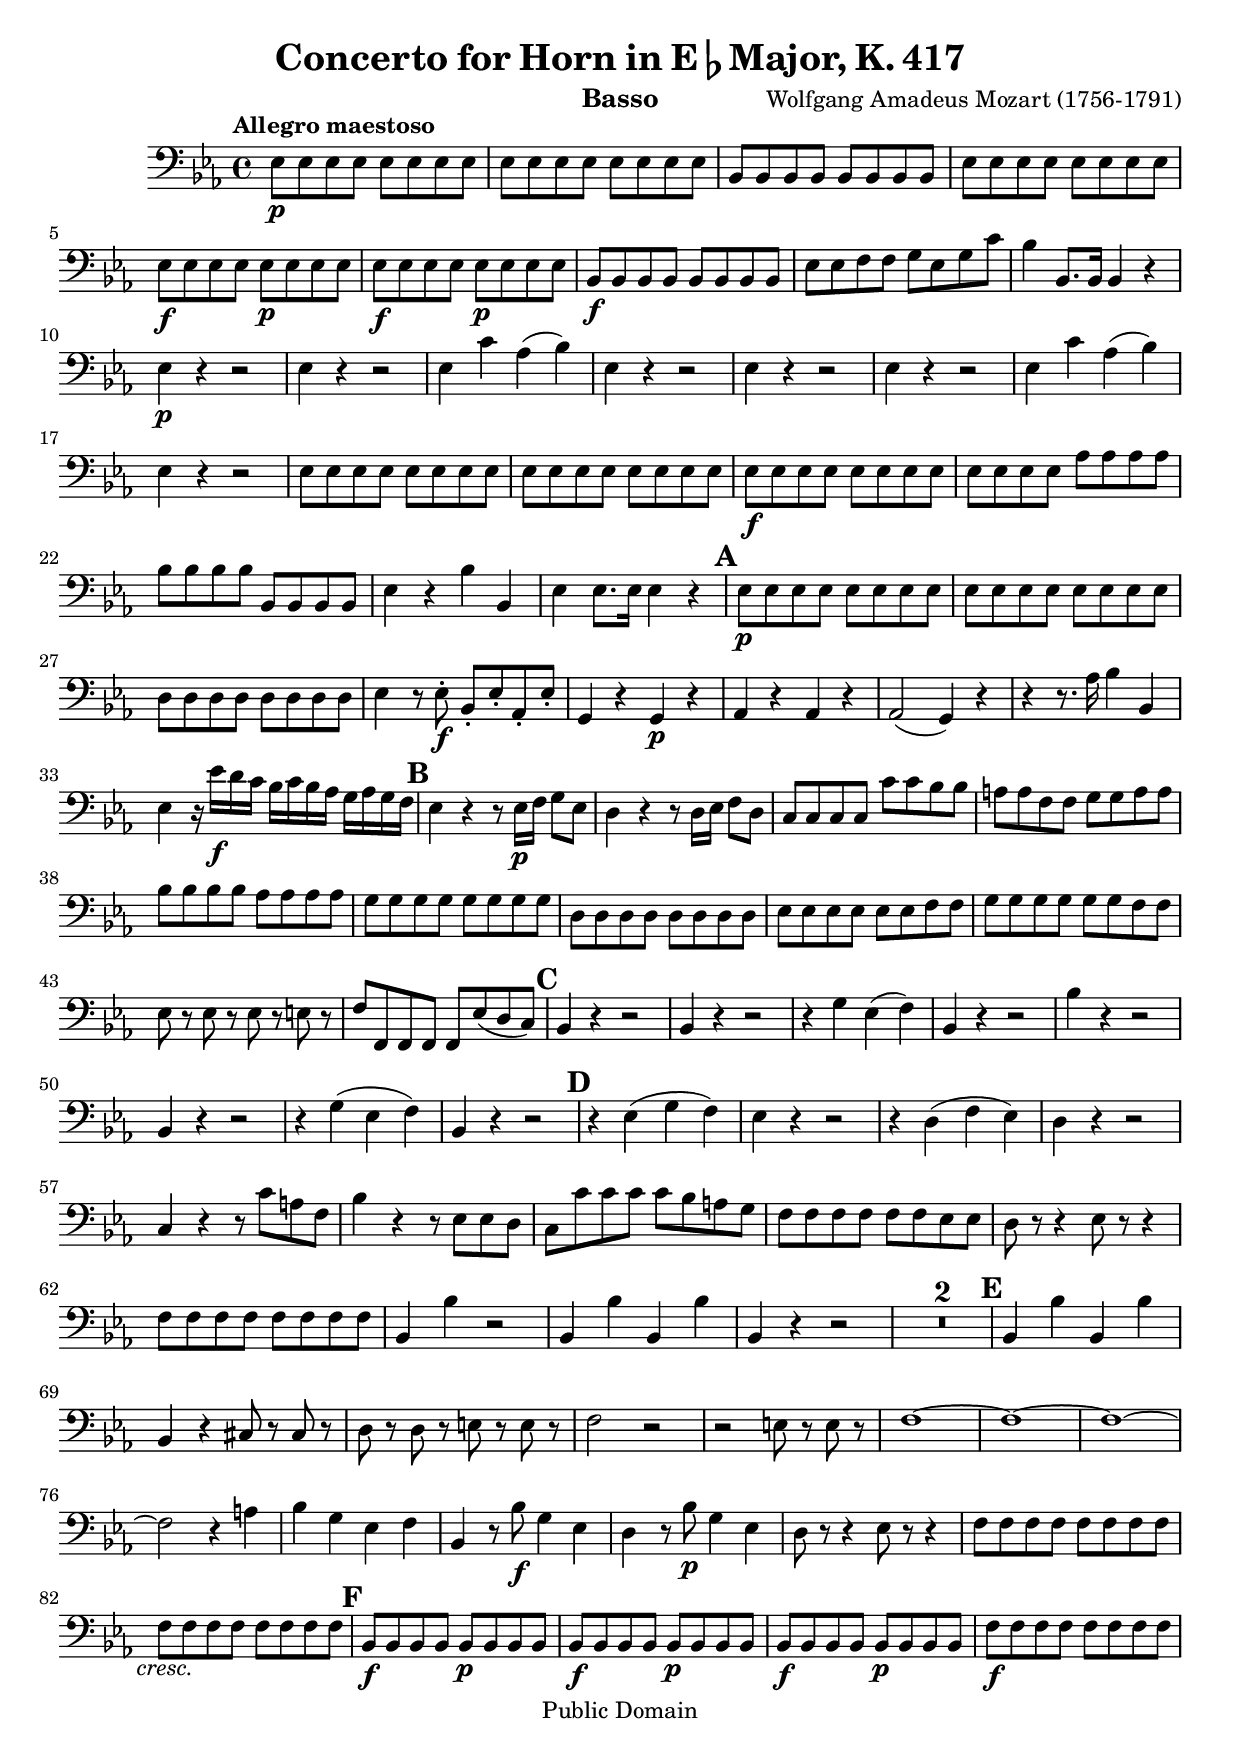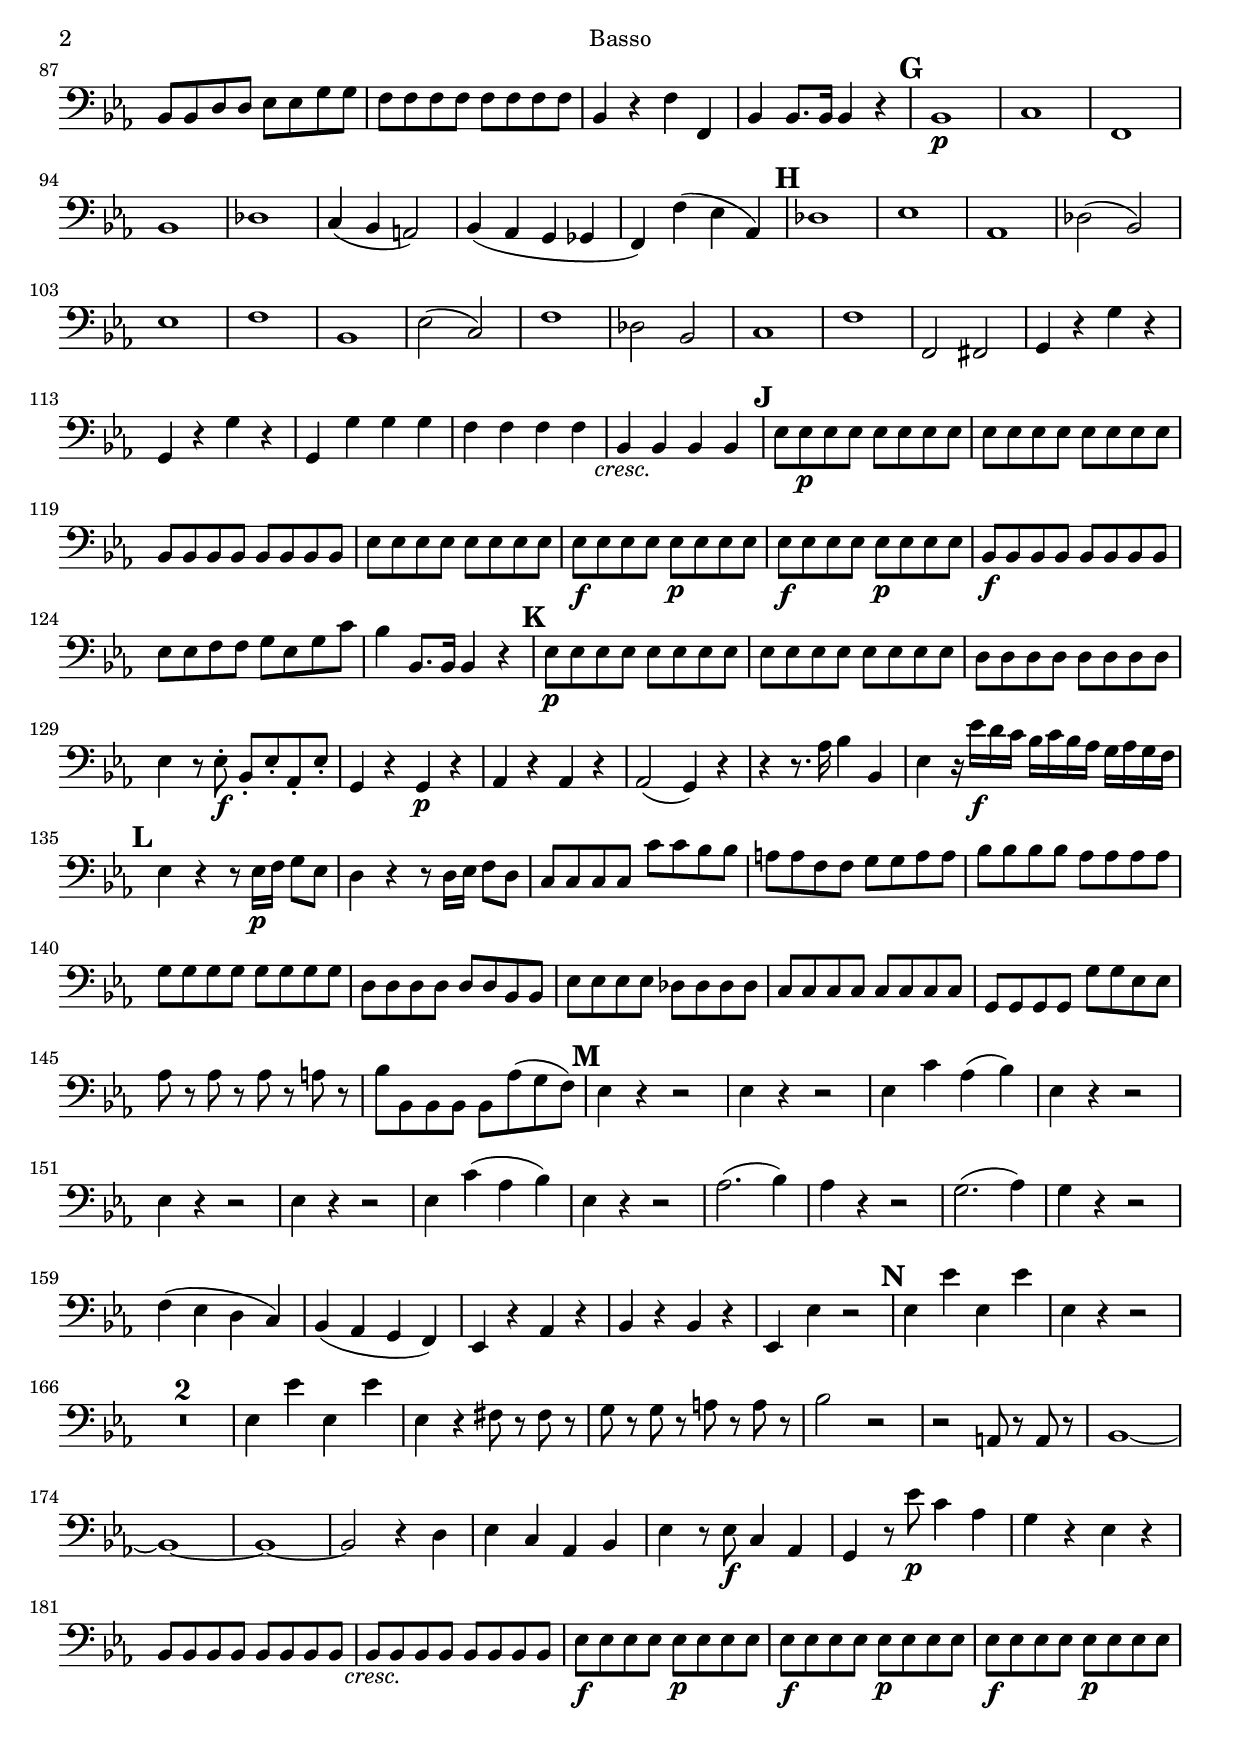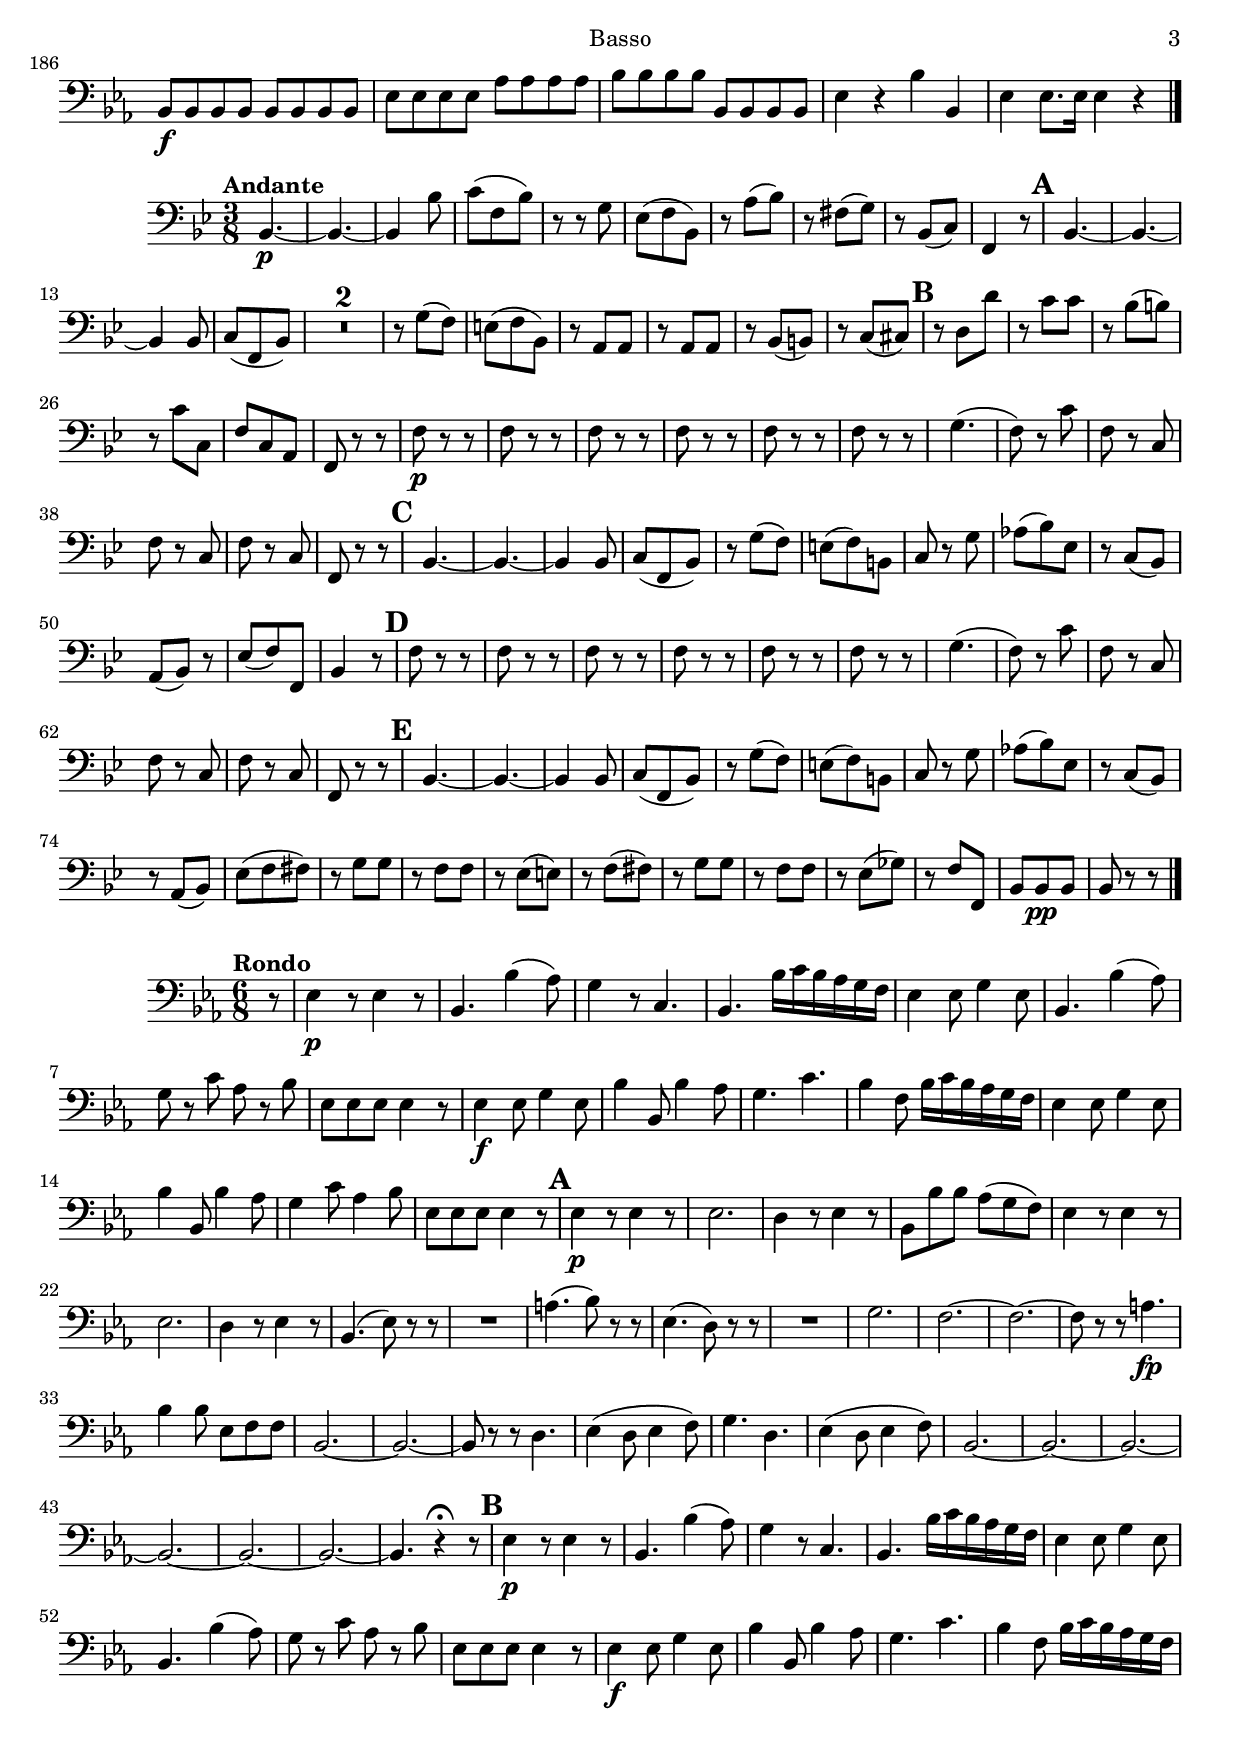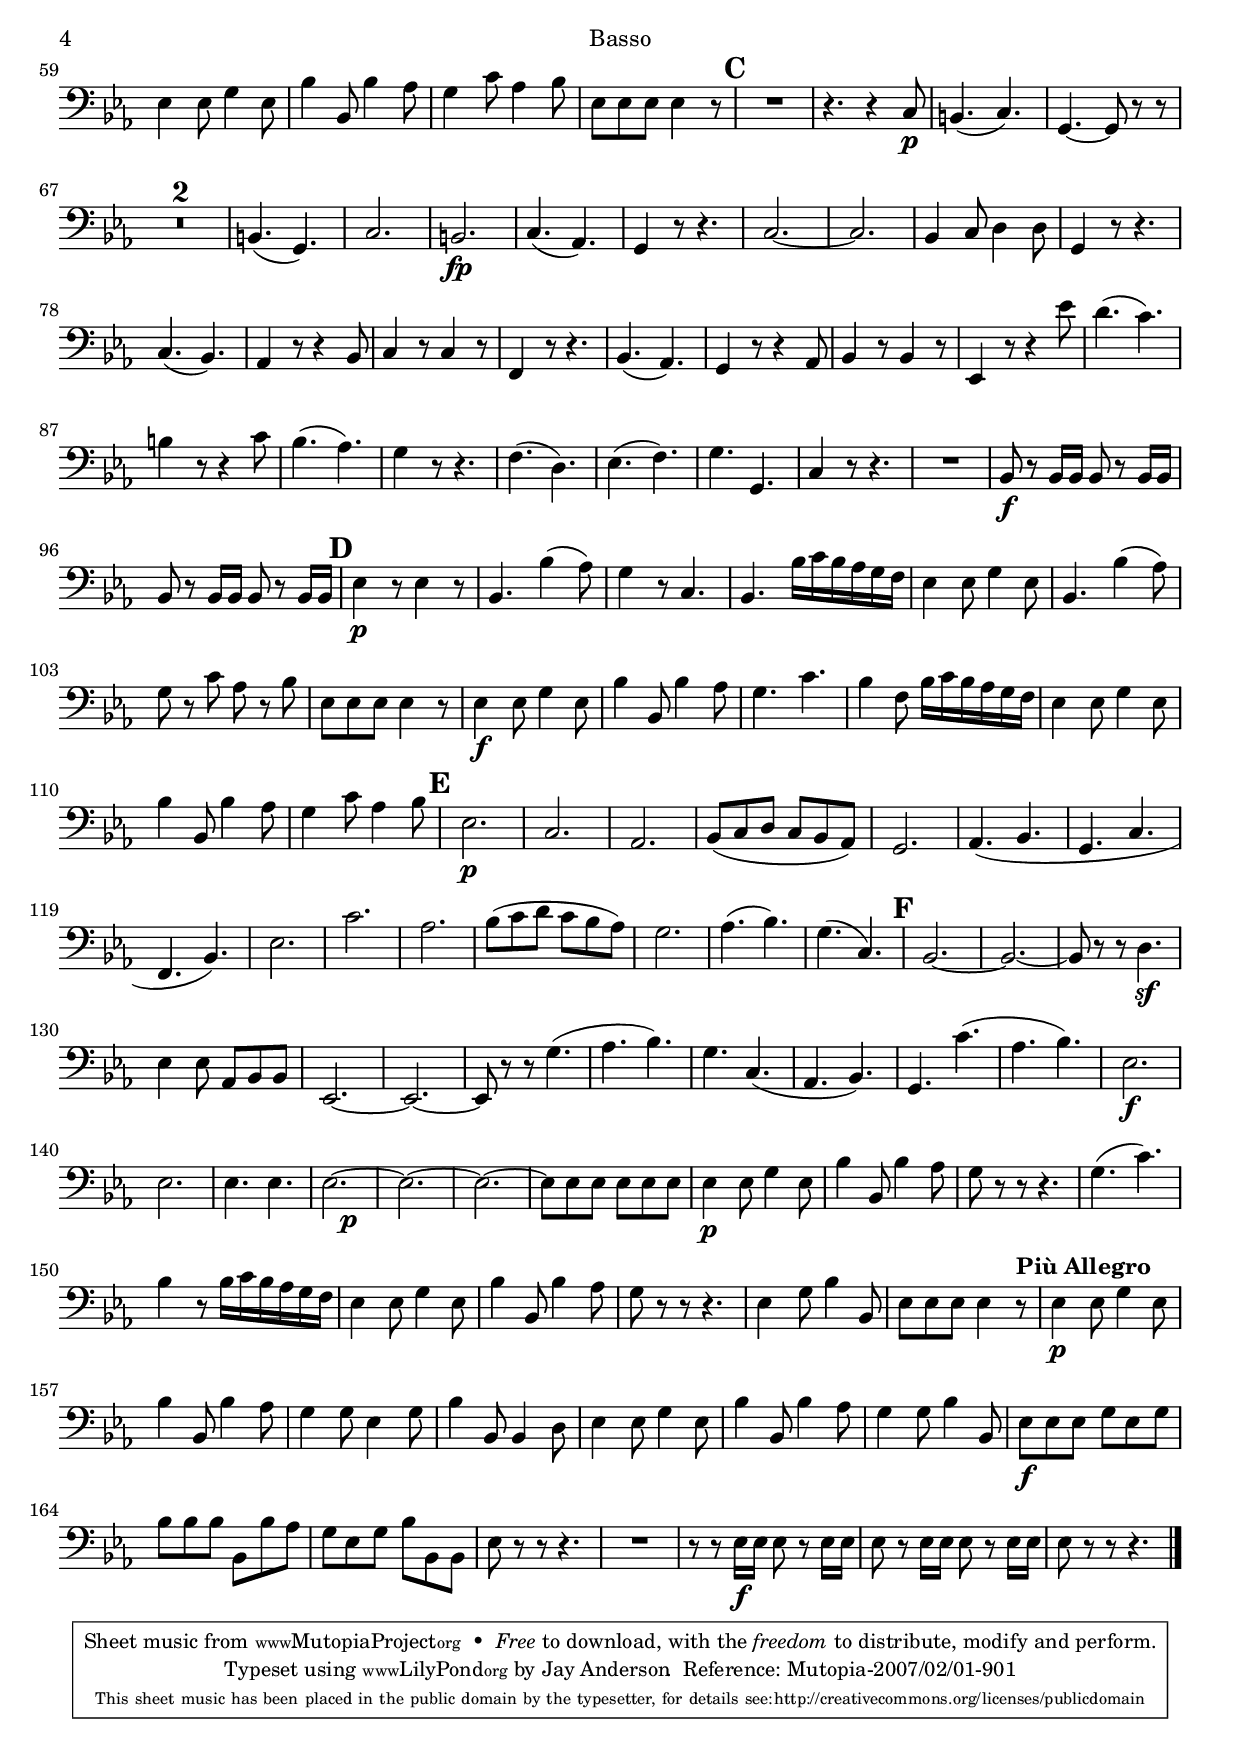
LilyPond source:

\version "2.13.10"

\include "defs.lyi"
\version "2.13.10"

\include "defs.lyi"

bassMvtI = \relative c
{
  \key ees \major
  \clef bass
  ees8\p \repeat unfold 15 ees |
  \repeat unfold 8 bes |
  \repeat unfold 8 ees |
  \repeat unfold 2 {ees\f ees ees ees ees\p ees ees ees |}
  bes\f \repeat unfold 7 bes |
  ees ees f f g ees g c |
  bes4 bes,8. bes16 bes4 r |

  ees4\p r r2 |
  ees4 r r2 |
  ees4 c' aes( bes) |
  \repeat unfold 3 { ees,4 r r2 | }
  ees4 c' aes( bes) |
  ees, r r2 |
  \repeat unfold 16 ees8 |
  ees\f \repeat unfold 11 ees8 aes aes aes aes |
  bes bes bes bes bes, bes bes bes |
  ees4 r bes' bes, |
  ees ees8. ees16 ees4 r |

  %solo
  ees8\p \repeat unfold 15 ees8 |
  \repeat unfold 8 d |
  ees4 r8 ees-.\f bes-. ees-. aes,-. ees'-. |
  g,4 r g\p r |
  aes r aes r |
  aes2( g4) r |
  r r8. aes'16 bes4 bes, |
  ees r16 ees'\f d c bes c bes aes g aes g f |
  ees4 r r8 ees16\p f g8 ees |
  d4 r r8 d16 ees f8 d |
  c c c c c' c bes bes |
  a a f f g g a a |
  bes bes bes bes aes aes aes aes |
  \repeat unfold 8 g |
  \repeat unfold 8 d |
  ees ees ees ees ees ees f f |
  g g g g g g f f |
  ees r ees r ees r e r |
  f f, f f f ees'( d c) |
  bes4 r r2 |
  bes4 r r2 |
  r4 g' ees( f) |
  bes,4 r r2 |
  bes'4 r r2 |
  bes,4 r r2 |
  r4 g'( ees f) |
  bes,4 r r2 |
  r4 ees( g f) |
  ees4 r r2 |
  r4 d( f ees) |
  d4 r r2 |
  c4 r r8 c' a f |
  bes4 r r8 ees, ees d |
  c c' c c c bes a g |
  f f f f f f ees ees |
  d8 r r4 ees8 r r4 |
  \repeat unfold 8 f8 |
  bes,4 bes' r2 |

  %tutti
  bes,4 bes' bes, bes' |
  bes, r r2 |
  R1*2 |

  %solo
  bes4 bes' bes, bes' |
  bes, r cis8 r cis r |
  d r d r e r e r |
  f2 r |
  r e8 r e r |
  f1~ | f~ | f~ |
  f2 r4 a |
  bes g ees f |
  bes, r8 bes'\f g4 ees |
  d r8 bes'\p g4 ees |
  d8 r r4 ees8 r r4 |
  \repeat unfold 8 f8 |
  f\mcresc \repeat unfold 7 f |

  %tutti
  \repeat unfold 3 { bes,8\f bes bes bes bes\p bes bes bes | }
  f'\f \repeat unfold 7 f |
  bes, bes d d ees ees g g |
  \repeat unfold 8 f |
  bes,4 r f' f, |
  bes bes8. bes16 bes4 r |
  bes1\p | c | f, | bes | des |
  c4( bes a2) |
  bes4( aes g ges |
  f) f'( ees aes,) |
  des1 | ees | aes, |
  des2( bes) |
  ees1 | f | bes, |
  ees2( c) |
  f1 |
  des2 bes |
  c1 | f |
  f,2 fis |
  g4 r g' r |
  g, r g' r |
  g, g' g g |
  f f f f |
  bes,\mcresc bes bes bes |

  %tutti
  ees8 ees\p \repeat unfold 14 ees |
  \repeat unfold 8 bes |
  \repeat unfold 8 ees |
  \repeat unfold 2 { ees\f ees ees ees ees\p ees ees ees| }
  bes\f \repeat unfold 7 bes |
  ees ees f f g ees g c |
  bes4 bes,8. bes16 bes4 r |

  %solo
  ees8\p \repeat unfold 15 ees8 |
  \repeat unfold 8 d |
  ees4 r8 ees-.\f bes-. ees-. aes,-. ees'-. |
  g,4 r g\p r |
  aes r aes r |
  aes2( g4) r |
  r r8. aes'16 bes4 bes, |
  ees r16 ees'\f d c bes c bes aes g aes g f |
  ees4 r r8 ees16\p f g8 ees |
  d4 r r8 d16 ees f8 d |
  c c c c c' c bes bes |
  a a f f g g a a |
  bes bes bes bes aes aes aes aes |
  \repeat unfold 8 g |
  d d d d d d bes bes |
  ees ees ees ees des des des des |
  \repeat unfold 8 c |
  g g g g g' g ees ees |
  aes r aes r aes r a r |
  bes bes, bes bes bes aes'( g f) |

  %tutti
  \repeat unfold 2 { ees4 r r2 | }
  ees4 c' aes( bes) |
  \repeat unfold 3 { ees,4 r r2 | }
  ees4 c'( aes bes) |
  ees,4 r r2 |
  aes2.( bes4) |
  aes4 r r2 |
  g2.( aes4) |
  g4 r r2 |
  f4( ees d c) |
  bes( aes g f) |
  ees r aes r |
  bes r bes r |
  ees, ees' r2 |

  %tutti
  ees4 ees' ees, ees' |
  ees, r r2 |
  R1*2 |

  %solo
  ees4 ees' ees, ees' |
  ees, r fis8 r fis r |
  g r g r a r a r |
  bes2 r |
  r a,8 r a r |
  bes1~ | bes~ | bes~ |
  bes2 r4 d4 |
  ees c aes bes |
  ees r8 ees\f c4 aes |
  g r8 ees''8\p c4 aes |
  g r ees r |
  \repeat unfold 8 bes8 |
  bes\mcresc \repeat unfold 7 bes |

  %tutti
  \repeat unfold 3 { ees8\f ees ees ees ees\p ees ees ees | }
  bes\f \repeat unfold 7 bes |
  ees ees ees ees aes aes aes aes |
  bes bes bes bes bes, bes bes bes |
  ees4 r bes' bes, |
  ees ees8. ees16 ees4 r |
}


\version "2.13.10"

\include "defs.lyi"

bassMvtII = \relative c
{
  \key bes \major
  \clef bass
  bes4.~\p | bes~ | bes4 bes'8 |
  c( f, bes) |
  r r g |
  ees( f bes,) |
  r a'( bes) |
  r fis( g) |
  r bes,( c) |
  f,4 r8 |
  bes4.~ | bes~ | bes4 bes8 |
  c( f, bes) |
  R4.*2 |
  r8 g'( f) |
  e( f bes,) |
  r a a |
  r a a |
  r bes( b) |
  r c( cis) |
  r d d' |
  r c c |
  r bes( b) |
  r c c, |
  f c a |
  f r r |
  f'\p r r | \repeat unfold 5 {f r r |}
  g4.( |
  f8) r c' |
  \repeat unfold 3 {f, r c |}
  f, r r |
  bes4.~ | bes~ | bes4 bes8 |
  c( f, bes) |
  r g'( f) |
  e( f) b, |
  c r g' |
  aes( bes) ees, |
  r c( bes) |
  a( bes) r
  ees( f) f, |
  bes4 r8 |
  \repeat unfold 6 {f' r r |}
  g4.( |
  f8) r c' |
  \repeat unfold 3 {f, r c |}
  f, r r |
  bes4.~ | bes~ | bes4 bes8 |
  c( f, bes) |
  r g'( f) |
  e( f) b, |
  c r g' |
  aes( bes) ees, |
  r c( bes) |
  r a( bes) |
  ees( f fis) |
  r g g |
  r f f |
  r ees( e) |
  r f( fis) |
  r g g |
  r f f |
  r ees( ges) |
  r f f, |
  bes bes\pp bes |
  bes r r |
}


\version "2.13.10"

\include "defs.lyi"

bassMvtIIIMain = \relative c
{
  ees4\p r8 ees4 r8 |
  bes4. bes'4( aes8) |
  g4 r8 c,4. |
  bes bes'16 c bes aes g f |
  ees4 ees8 g4 ees8 |
  bes4. bes'4( aes8) |
  g8 r c aes r bes |
  ees, ees ees ees4 r8 |

  ees4\f ees8 g4 ees8 |
  bes'4 bes,8 bes'4 aes8 |
  g4. c |
  bes4 f8 bes16 c bes aes g f |
  ees4 ees8 g4 ees8 |
  bes'4 bes,8 bes'4 aes8 |
  g4 c8 aes4 bes8 |
}

bassMvtIIIMainEnd = \relative c'
{
  ees, ees ees ees4 r8 |
}

bassMvtIII = \relative c
{
  \clef bass
  \key ees \major

  r8
  \bassMvtIIIMain
  \bassMvtIIIMainEnd

  ees4\p r8 ees4 r8 |
  ees2. |
  d4 r8 ees4 r8 |
  bes8 bes' bes aes( g f) |
  ees4 r8 ees4 r8 |
  ees2. |
  d4 r8 ees4 r8 |
  bes4.( ees8) r r |
  R2. |
  a4.( bes8) r r |
  ees,4.( d8) r r |
  R2. |
  g2. |
  f~ | f~ |
  f8 r r a4.\fp |
  bes4 bes8 ees, f f |
  bes,2.~ | bes~ |
  bes8 r r d4. |
  ees4( d8 ees4 f8) |
  g4. d |
  ees4( d8 ees4 f8) |
  \repeat unfold 6 bes,2.~ |
  bes4. r4\fermata r8 |

  \bassMvtIIIMain
  \bassMvtIIIMainEnd

  R2. |
  r4. r4 c8\p |
  b4.( c) |
  g4.~ g8 r r |
  R2.*2 |
  b4.( g) |
  c2. |
  b\fp |
  c4.( aes) |
  g4 r8 r4. |
  c2.~ | c |
  bes4 c8 d4 d8 |
  g,4 r8 r4. |
  c4.( bes) |
  aes4 r8 r4 bes8 |
  c4 r8 c4 r8 |
  f,4 r8 r4. |
  bes4.( aes) |
  g4 r8 r4 aes8 |
  bes4 r8 bes4 r8 |
  ees,4 r8 r4 ees''8 |
  d4.( c) |
  b4 r8 r4 c8 |
  bes4.( aes) |
  g4 r8 r4. |
  f4.( d) |
  ees( f) |
  g g, |
  c4 r8 r4. |
  R2. |
  bes8\f r bes16 bes \repeat unfold 3 {bes8 r bes16 bes} |

  \bassMvtIIIMain

  ees2.\p |
  c |
  aes |
  bes8( c d c bes aes) |
  g2. |
  aes4.( bes |
  g c |
  f, bes) |

  ees2. |
  c' |
  aes |
  bes8( c d c bes aes) |
  g2. |
  aes4.( bes) |
  g( c,) |
  bes2.~ | bes~ |
  bes8 r r d4.\sf |
  ees4 ees8 aes, bes bes |
  ees,2.~ | ees~ |
  ees8 r r g'4.( |
  aes bes) |
  g c,( |
  aes bes) |
  g c'( |
  aes bes) |
  ees,2.\f |
  ees2. |
  ees4. ees |
  << {s4. s\p} ees2.~ >> | ees~ | ees ~ |
  ees8 ees ees ees ees ees |
  ees4\p ees8 g4 ees8 |
  bes'4 bes,8 bes'4 aes8 |
  g8 r r r4. |
  g4.( c) |
  bes4 r8 bes16 c bes aes g f |
  ees4 ees8 g4 ees8 |
  bes'4 bes,8 bes'4 aes8 |
  g8 r r r4. |
  ees4 g8 bes4 bes,8 |
  ees ees ees ees4 r8 |

  ees4\p ees8 g4 ees8 |
  bes'4 bes,8 bes'4 aes8 |
  g4 g8 ees4 g8 |
  bes4 bes,8 bes4 d8 |
  ees4 ees8 g4 ees8 |
  bes'4 bes,8 bes'4 aes8 |
  g4 g8 bes4 bes,8 |
  ees8\f ees ees g ees g |
  bes bes bes bes, bes' aes |
  g ees g bes bes, bes |
  ees r r r4. |
  R2. |
  r8 r ees16\f ees ees8
    \repeat unfold 3 {r8 ees16 ees ees8} r r r4. |
}



instrument = "Basso"

\paper
{
  ragged-last-bottom = ##f
}

\book
{
  \include "Header.lyi"
  \score
  {
    \new Staff
    {
      \set Score.skipBars = ##t
      << \bassMvtI \outlineMvtI >>
    }
  }
  \score
  {
    \new Staff
    {
      \set Score.skipBars = ##t
      << \bassMvtII \outlineMvtII >>
    }
  }
  \score
  {
    \new Staff
    {
      \set Score.skipBars = ##t
      << \bassMvtIII \outlineMvtIII >>
    }
  }
}

